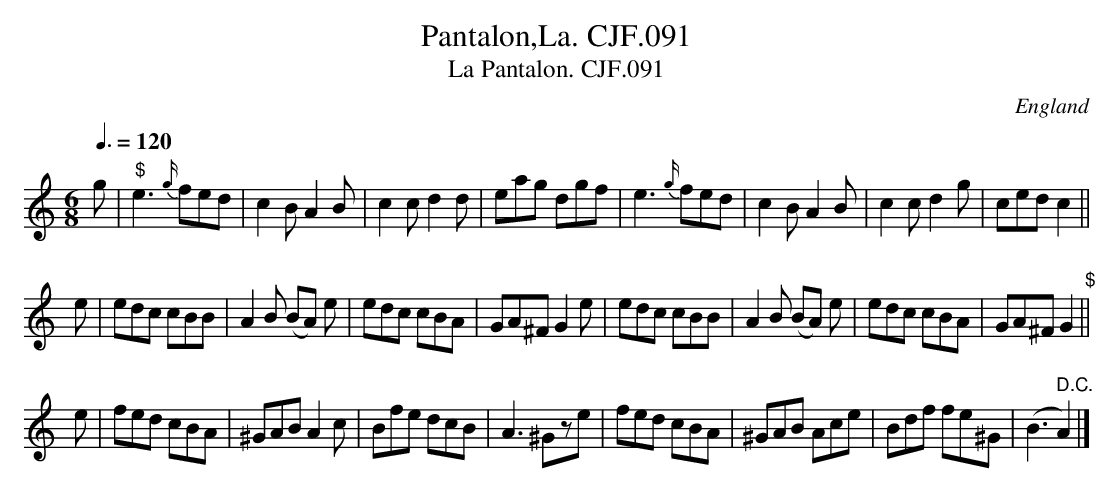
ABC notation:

X:1
T:Pantalon,La. CJF.091
T:La Pantalon. CJF.091
L:1/8
M:6/8
O:England
Q:3/8=120
K:C
g|"$"e3{g/.}fed|c2B A2B|c2c d2d|eag dgf|\
e3 {g/}fed|c2B A2B|c2c d2g|ced c2||!
e|edc cBB|A2B (BA) e|edc cBA|GA^F G2e|\
edc cBB|A2B (BA) e|edc cBA|GA^F G2"$"||!
e|fed cBA|^GAB A2c|Bfe dcB|A3 ^Gze|\
fed cBA|^GAB Ace|Bdf fe^G|(B3 " D.C."A2)|]
